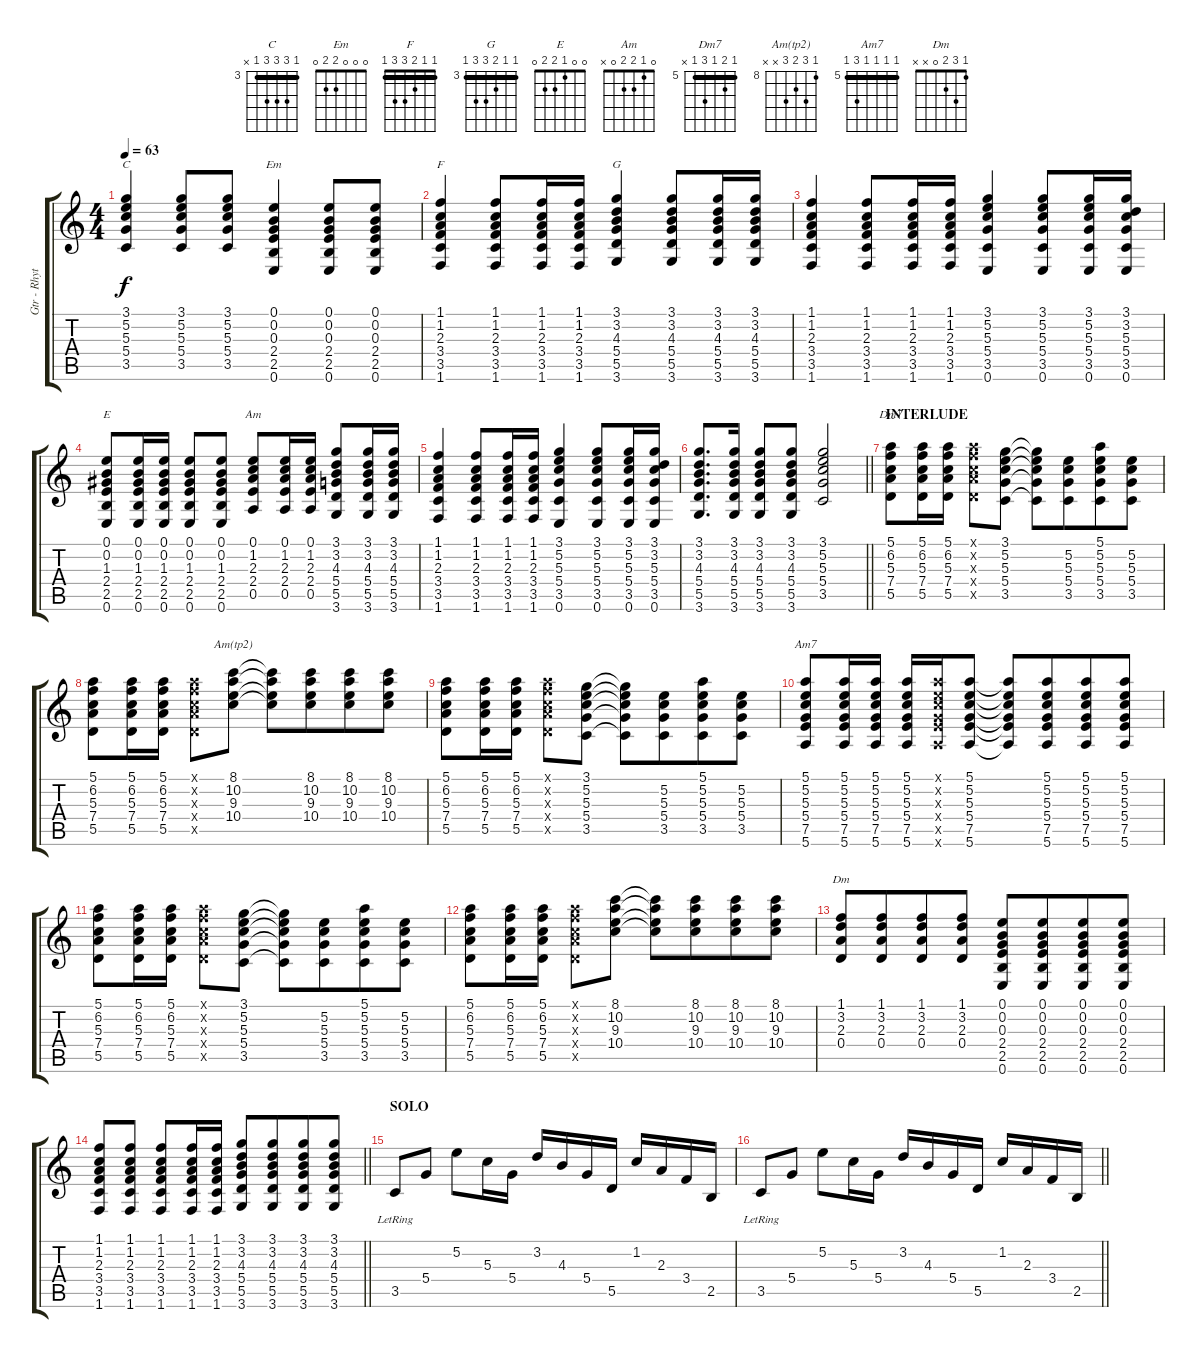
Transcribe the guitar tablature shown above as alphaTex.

\track ("Gtr - Rhythm" "Gtr - Rhyt") {instrument electricguitarclean}
\staff {score tabs}
\tuning (E4 B3 G3 D3 A2 E2) {hide}
\chord ("C" 3 5 5 5 3 x) {firstfret 3 barre 3}
\chord ("Em" 0 0 0 2 2 0)
\chord ("F" 1 1 2 3 3 1) {barre 1}
\chord ("G" 3 3 4 5 5 3) {firstfret 3 barre 3}
\chord ("E" 0 0 1 2 2 0)
\chord ("Am" 0 1 2 2 0 x)
\chord ("Dm7" 5 6 5 7 5 x) {firstfret 5 barre 5}
\chord ("Am(tp2)" 8 10 9 10 x x) {firstfret 8}
\chord ("Am7" 5 5 5 5 7 5) {firstfret 5 barre 5}
\chord ("Dm" 1 3 2 0 x x)
\ts (4 4)
\tempo 63
\clef g2
\ks c
(3.1 5.2 5.3 5.4 3.5).4{ch "C" dy f} (3.1 5.2 5.3 5.4 3.5).8 (3.1 5.2 5.3 5.4 3.5).8 (0.1 0.2 0.3 2.4 2.5 0.6).4{ch "Em"} (0.1 0.2 0.3 2.4 2.5 0.6).8 (0.1 0.2 0.3 2.4 2.5 0.6).8 |
(1.1 1.2 2.3 3.4 3.5 1.6).4{ch "F"} (1.1 1.2 2.3 3.4 3.5 1.6).8 (1.1 1.2 2.3 3.4 3.5 1.6).16 (1.1 1.2 2.3 3.4 3.5 1.6).16 (3.1 3.2 4.3 5.4 5.5 3.6).4{ch "G"} (3.1 3.2 4.3 5.4 5.5 3.6).8 (3.1 3.2 4.3 5.4 5.5 3.6).16 (3.1 3.2 4.3 5.4 5.5 3.6).16 |
(1.1 1.2 2.3 3.4 3.5 1.6).4 (1.1 1.2 2.3 3.4 3.5 1.6).8 (1.1 1.2 2.3 3.4 3.5 1.6).16 (1.1 1.2 2.3 3.4 3.5 1.6).16 (3.1 5.2 5.3 5.4 3.5 0.6).4 (3.1 5.2 5.3 5.4 3.5 0.6).8 (3.1 5.2 5.3 5.4 3.5 0.6).16 (3.1 3.2 5.3 5.4 3.5 0.6).16 |
(0.1 0.2 1.3 2.4 2.5 0.6).8{ch "E"} (0.1 0.2 1.3 2.4 2.5 0.6).16 (0.1 0.2 1.3 2.4 2.5 0.6).16 (0.1 0.2 1.3 2.4 2.5 0.6).8 (0.1 0.2 1.3 2.4 2.5 0.6).8 (0.1 1.2 2.3 2.4 0.5).8{ch "Am"} (0.1 1.2 2.3 2.4 0.5).16 (0.1 1.2 2.3 2.4 0.5).16 (3.1 3.2 4.3 5.4 5.5 3.6).8 (3.1 3.2 4.3 5.4 5.5 3.6).16 (3.1 3.2 4.3 5.4 5.5 3.6).16 |
(1.1 1.2 2.3 3.4 3.5 1.6).4 (1.1 1.2 2.3 3.4 3.5 1.6).8 (1.1 1.2 2.3 3.4 3.5 1.6).16 (1.1 1.2 2.3 3.4 3.5 1.6).16 (3.1 5.2 5.3 5.4 3.5 0.6).4 (3.1 5.2 5.3 5.4 3.5 0.6).8 (3.1 5.2 5.3 5.4 3.5 0.6).16 (3.1 3.2 5.3 5.4 3.5 0.6).16 |
\barLineRight lightlight
(3.1 3.2 4.3 5.4 5.5 3.6).8{d} (3.1 3.2 4.3 5.4 5.5 3.6).16 (3.1 3.2 4.3 5.4 5.5 3.6).8 (3.1 3.2 4.3 5.4 5.5 3.6).8 (3.1 5.2 5.3 5.4 3.5).2 |
\section ("" "INTERLUDE")
(5.1 6.2 5.3 7.4 5.5).8{ch "Dm7"} (5.1 6.2 5.3 7.4 5.5).16 (5.1 6.2 5.3 7.4 5.5).16 (5.1{x} 6.2{x} 5.3{x} 7.4{x} 5.5{x}).8 (3.1 5.2 5.3 5.4 3.5).8 (3.1{t} 5.2{t} 5.3{t} 5.4{t} 3.5{t}).8 (5.2 5.3 5.4 3.5).8{beam merge} (5.1 5.2 5.3 5.4 3.5).8 (5.2 5.3 5.4 3.5).8 |
(5.1 6.2 5.3 7.4 5.5).8 (5.1 6.2 5.3 7.4 5.5).16 (5.1 6.2 5.3 7.4 5.5).16 (5.1{x} 6.2{x} 5.3{x} 7.4{x} 5.5{x}).8 (8.1 10.2 9.3 10.4).8{ch "Am(tp2)"} (8.1{t} 10.2{t} 9.3{t} 10.4{t}).8 (8.1 10.2 9.3 10.4).8{beam merge} (8.1 10.2 9.3 10.4).8 (8.1 10.2 9.3 10.4).8 |
(5.1 6.2 5.3 7.4 5.5).8 (5.1 6.2 5.3 7.4 5.5).16 (5.1 6.2 5.3 7.4 5.5).16 (5.1{x} 6.2{x} 5.3{x} 7.4{x} 5.5{x}).8 (3.1 5.2 5.3 5.4 3.5).8 (3.1{t} 5.2{t} 5.3{t} 5.4{t} 3.5{t}).8 (5.2 5.3 5.4 3.5).8{beam merge} (5.1 5.2 5.3 5.4 3.5).8 (5.2 5.3 5.4 3.5).8 |
(5.1 5.2 5.3 5.4 7.5 5.6).8{ch "Am7"} (5.1 5.2 5.3 5.4 7.5 5.6).16 (5.1 5.2 5.3 5.4 7.5 5.6).16 (5.1 5.2 5.3 5.4 7.5 5.6).16 (5.1{x} 5.2{x} 5.3{x} 5.4{x} 7.5{x} 5.6{x}).16 (5.1 5.2 5.3 5.4 7.5 5.6).8 (5.1{t} 5.2{t} 5.3{t} 5.4{t} 7.5{t} 5.6{t}).8 (5.1 5.2 5.3 5.4 7.5 5.6).8{beam merge} (5.1 5.2 5.3 5.4 7.5 5.6).8 (5.1 5.2 5.3 5.4 7.5 5.6).8 |
(5.1 6.2 5.3 7.4 5.5).8 (5.1 6.2 5.3 7.4 5.5).16 (5.1 6.2 5.3 7.4 5.5).16 (5.1{x} 6.2{x} 5.3{x} 7.4{x} 5.5{x}).8 (3.1 5.2 5.3 5.4 3.5).8 (3.1{t} 5.2{t} 5.3{t} 5.4{t} 3.5{t}).8 (5.2 5.3 5.4 3.5).8{beam merge} (5.1 5.2 5.3 5.4 3.5).8 (5.2 5.3 5.4 3.5).8 |
(5.1 6.2 5.3 7.4 5.5).8 (5.1 6.2 5.3 7.4 5.5).16 (5.1 6.2 5.3 7.4 5.5).16 (5.1{x} 6.2{x} 5.3{x} 7.4{x} 5.5{x}).8 (8.1 10.2 9.3 10.4).8 (8.1{t} 10.2{t} 9.3{t} 10.4{t}).8 (8.1 10.2 9.3 10.4).8{beam merge} (8.1 10.2 9.3 10.4).8 (8.1 10.2 9.3 10.4).8 |
(1.1 3.2 2.3 0.4).8{ch "Dm"} (1.1 3.2 2.3 0.4).8{beam merge} (1.1 3.2 2.3 0.4).8 (1.1 3.2 2.3 0.4).8 (0.1 0.2 0.3 2.4 2.5 0.6).8 (0.1 0.2 0.3 2.4 2.5 0.6).8{beam merge} (0.1 0.2 0.3 2.4 2.5 0.6).8 (0.1 0.2 0.3 2.4 2.5 0.6).8 |
\barLineRight lightlight
(1.1 1.2 2.3 3.4 3.5 1.6).8 (1.1 1.2 2.3 3.4 3.5 1.6).8 (1.1 1.2 2.3 3.4 3.5 1.6).8 (1.1 1.2 2.3 3.4 3.5 1.6).16 (1.1 1.2 2.3 3.4 3.5 1.6).16 (3.1 3.2 4.3 5.4 5.5 3.6).8 (3.1 3.2 4.3 5.4 5.5 3.6).8{beam merge} (3.1 3.2 4.3 5.4 5.5 3.6).8 (3.1 3.2 4.3 5.4 5.5 3.6).8 |
\section ("" "SOLO")
3.5{lr}.8 5.4.8 5.2.8 5.3.16 5.4.16 3.2.16 4.3.16 5.4.16 5.5.16 1.2.16 2.3.16 3.4.16 2.5.16 |
\barLineRight lightlight
3.5{lr}.8 5.4.8 5.2.8 5.3.16 5.4.16 3.2.16 4.3.16 5.4.16 5.5.16 1.2.16 2.3.16 3.4.16 2.5.16
